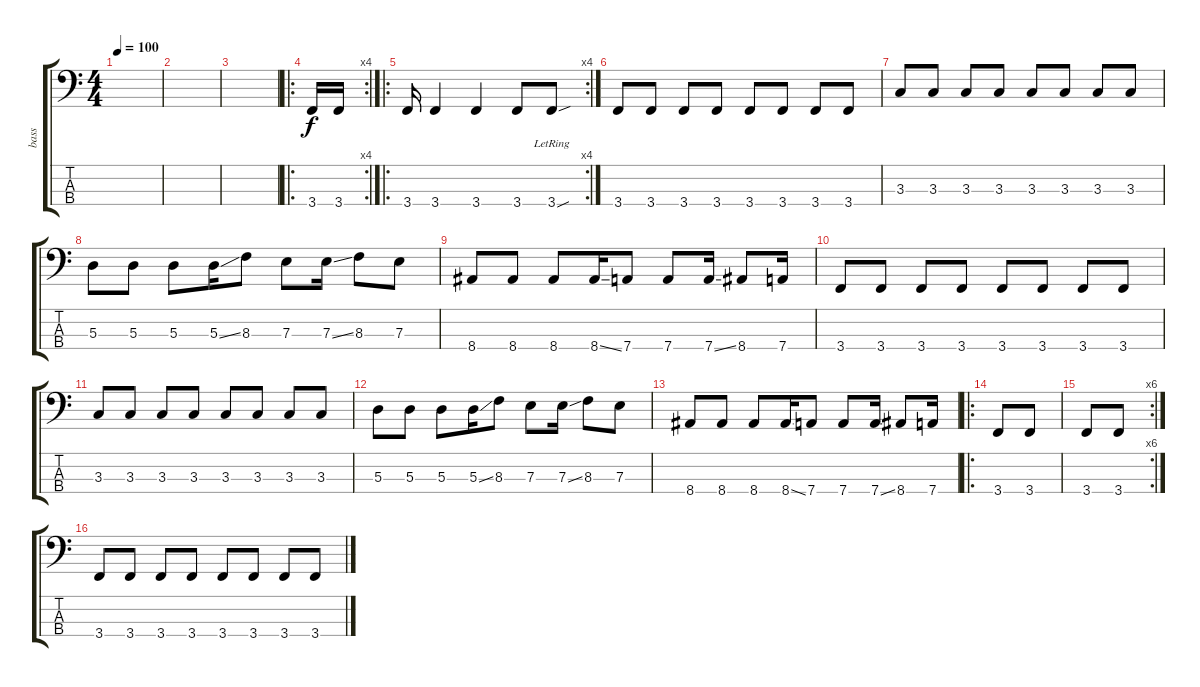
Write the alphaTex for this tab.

\track ("bass" "bass") {instrument electricbassfinger}
\staff {score tabs}
\tuning (G2 D2 A1 D1) {hide}
\ts (4 4)
\tempo 100
\clef f4
\ks c
|
|
|
\ro
\rc 4
3.4.16 3.4.16 |
\ro
\rc 4
3.4.16 3.4.4 3.4.4 3.4.8 3.4{sou lr}.8 |
3.4.8 3.4.8 3.4.8 3.4.8 3.4.8 3.4.8 3.4.8 3.4.8 |
3.3.8 3.3.8 3.3.8 3.3.8 3.3.8 3.3.8 3.3.8 3.3.8 |
5.3.8 5.3.8 5.3.8 5.3{ss}.16 8.3.8 7.3.8 7.3{ss}.16 8.3.8 7.3.8 |
8.4.8 8.4.8 8.4.8 8.4{ss}.16 7.4.8 7.4.8 7.4{ss}.16 8.4.8 7.4.16 |
3.4.8 3.4.8 3.4.8 3.4.8 3.4.8 3.4.8 3.4.8 3.4.8 |
3.3.8 3.3.8 3.3.8 3.3.8 3.3.8 3.3.8 3.3.8 3.3.8 |
5.3.8 5.3.8 5.3.8 5.3{ss}.16 8.3.8 7.3.8 7.3{ss}.16 8.3.8 7.3.8 |
8.4.8 8.4.8 8.4.8 8.4{ss}.16 7.4.8 7.4.8 7.4{ss}.16 8.4.8 7.4.16 |
\ro
3.4.8 3.4.8 |
\rc 6
3.4.8 3.4.8 |
3.4.8 3.4.8 3.4.8 3.4.8 3.4.8 3.4.8 3.4.8 3.4.8
